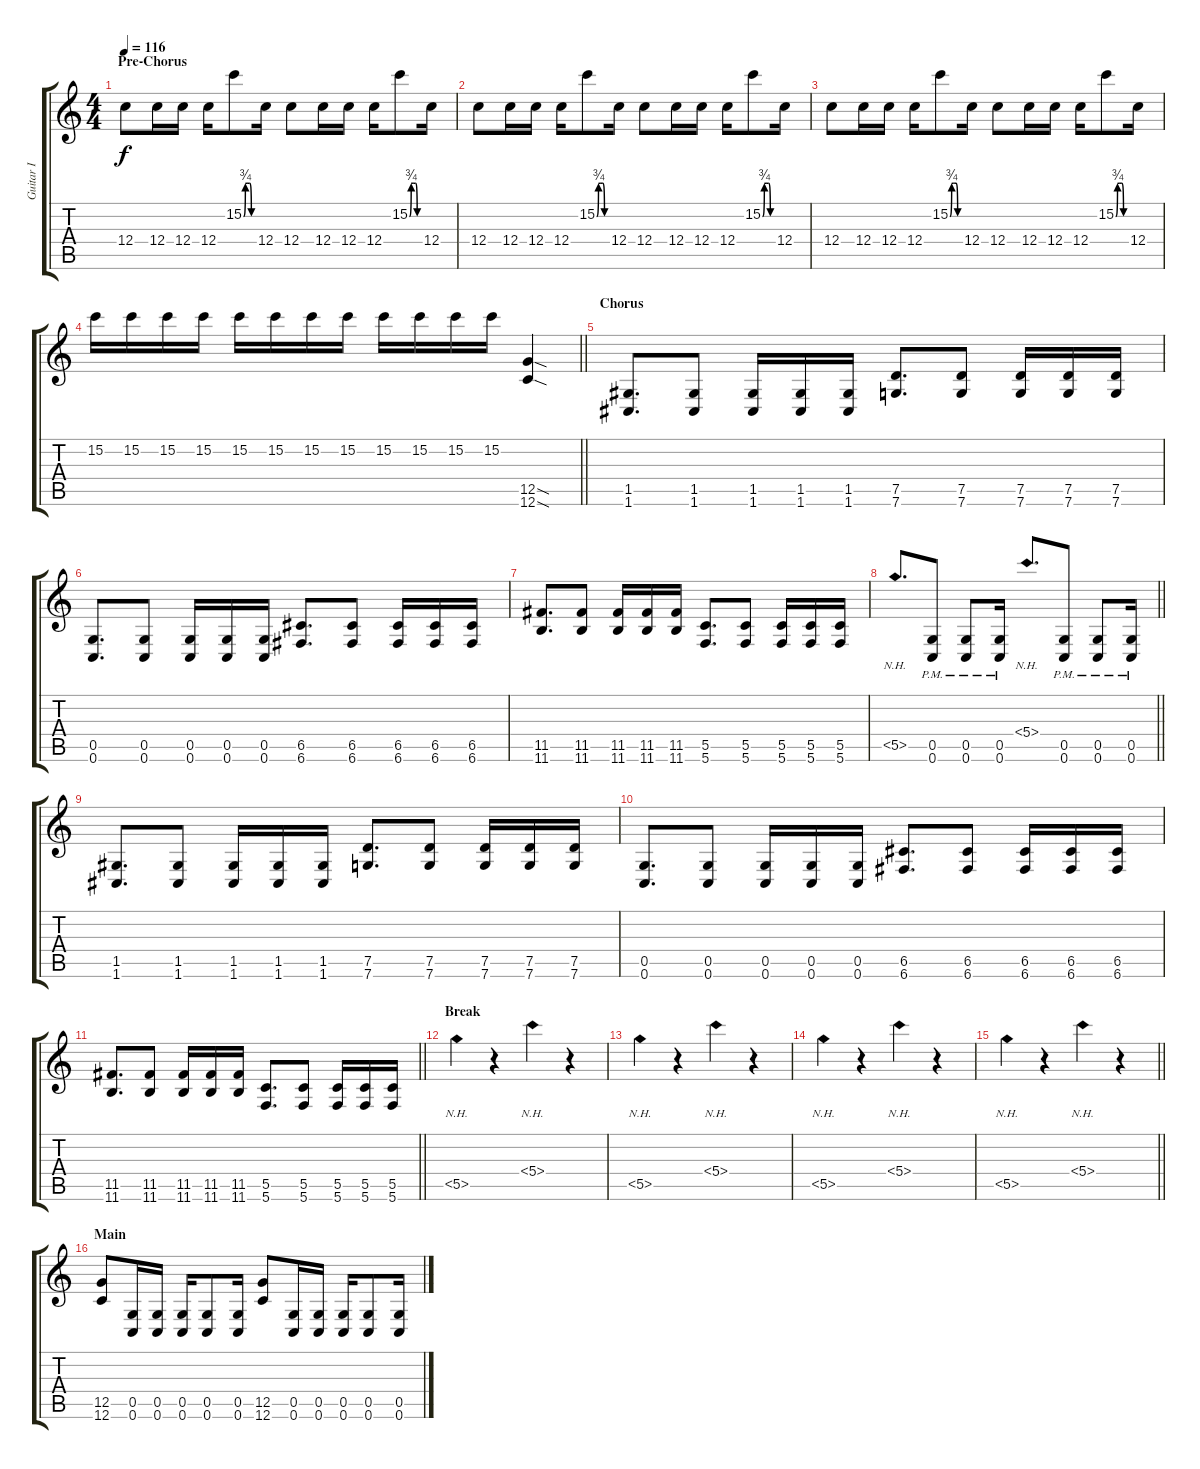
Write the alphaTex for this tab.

\track ("Guitar I" "Guitar I") {instrument distortionguitar}
\staff {score tabs}
\tuning (D4 A3 F3 C3 G2 C2) {hide}
\ts (4 4)
\section ("" "Pre-Chorus")
\tempo 116
\clef g2
\ks c
12.4.8{dy f} 12.4.16 12.4.16 12.4.16 15.2{be (custom 0 0 10 3 20 3 25 3 35 3 45 0 60 0)}.8 12.4.16 12.4.8 12.4.16 12.4.16 12.4.16 15.2{be (custom 0 0 10 3 20 3 25 3 35 3 45 0 60 0)}.8 12.4.16 |
12.4.8 12.4.16 12.4.16 12.4.16 15.2{be (custom 0 0 10 3 20 3 25 3 35 3 45 0 60 0)}.8 12.4.16 12.4.8 12.4.16 12.4.16 12.4.16 15.2{be (custom 0 0 10 3 20 3 25 3 35 3 45 0 60 0)}.8 12.4.16 |
12.4.8 12.4.16 12.4.16 12.4.16 15.2{be (custom 0 0 10 3 20 3 25 3 35 3 45 0 60 0)}.8 12.4.16 12.4.8 12.4.16 12.4.16 12.4.16 15.2{be (custom 0 0 10 3 20 3 25 3 35 3 45 0 60 0)}.8 12.4.16 |
\barLineRight lightlight
15.2.16 15.2.16 15.2.16 15.2.16 15.2.16 15.2.16 15.2.16 15.2.16 15.2.16 15.2.16 15.2.16 15.2.16 (12.5{sod} 12.6{sod}).4 |
\section ("" "Chorus")
(1.5 1.6).8{d} (1.5 1.6).8 (1.5 1.6).16 (1.5 1.6).16 (1.5 1.6).16 (7.5 7.6).8{d} (7.5 7.6).8 (7.5 7.6).16 (7.5 7.6).16 (7.5 7.6).16 |
(0.5 0.6).8{d} (0.5 0.6).8 (0.5 0.6).16 (0.5 0.6).16 (0.5 0.6).16 (6.5 6.6).8{d} (6.5 6.6).8 (6.5 6.6).16 (6.5 6.6).16 (6.5 6.6).16 |
(11.5 11.6).8{d} (11.5 11.6).8 (11.5 11.6).16 (11.5 11.6).16 (11.5 11.6).16 (5.5 5.6).8{d} (5.5 5.6).8 (5.5 5.6).16 (5.5 5.6).16 (5.5 5.6).16 |
\barLineRight lightlight
5.5{nh}.8{d} (0.5{pm} 0.6{pm}).8 (0.5{pm} 0.6{pm}).8 (0.5{pm} 0.6{pm}).16 5.4{nh}.8{d} (0.5{pm} 0.6{pm}).8 (0.5{pm} 0.6{pm}).8 (0.5{pm} 0.6{pm}).16 |
\section ("" "")
(1.5 1.6).8{d} (1.5 1.6).8 (1.5 1.6).16 (1.5 1.6).16 (1.5 1.6).16 (7.5 7.6).8{d} (7.5 7.6).8 (7.5 7.6).16 (7.5 7.6).16 (7.5 7.6).16 |
(0.5 0.6).8{d} (0.5 0.6).8 (0.5 0.6).16 (0.5 0.6).16 (0.5 0.6).16 (6.5 6.6).8{d} (6.5 6.6).8 (6.5 6.6).16 (6.5 6.6).16 (6.5 6.6).16 |
\barLineRight lightlight
(11.5 11.6).8{d} (11.5 11.6).8 (11.5 11.6).16 (11.5 11.6).16 (11.5 11.6).16 (5.5 5.6).8{d} (5.5 5.6).8 (5.5 5.6).16 (5.5 5.6).16 (5.5 5.6).16 |
\section ("" "Break")
5.5{nh}.4 r.4 5.4{nh}.4 r.4 |
5.5{nh}.4 r.4 5.4{nh}.4 r.4 |
5.5{nh}.4 r.4 5.4{nh}.4 r.4 |
\barLineRight lightlight
5.5{nh}.4 r.4 5.4{nh}.4 r.4 |
\section ("" "Main")
(12.5 12.6).8 (0.5 0.6).16 (0.5 0.6).16 (0.5 0.6).16 (0.5 0.6).8 (0.5 0.6).16 (12.5 12.6).8 (0.5 0.6).16 (0.5 0.6).16 (0.5 0.6).16 (0.5 0.6).8 (0.5 0.6).16
